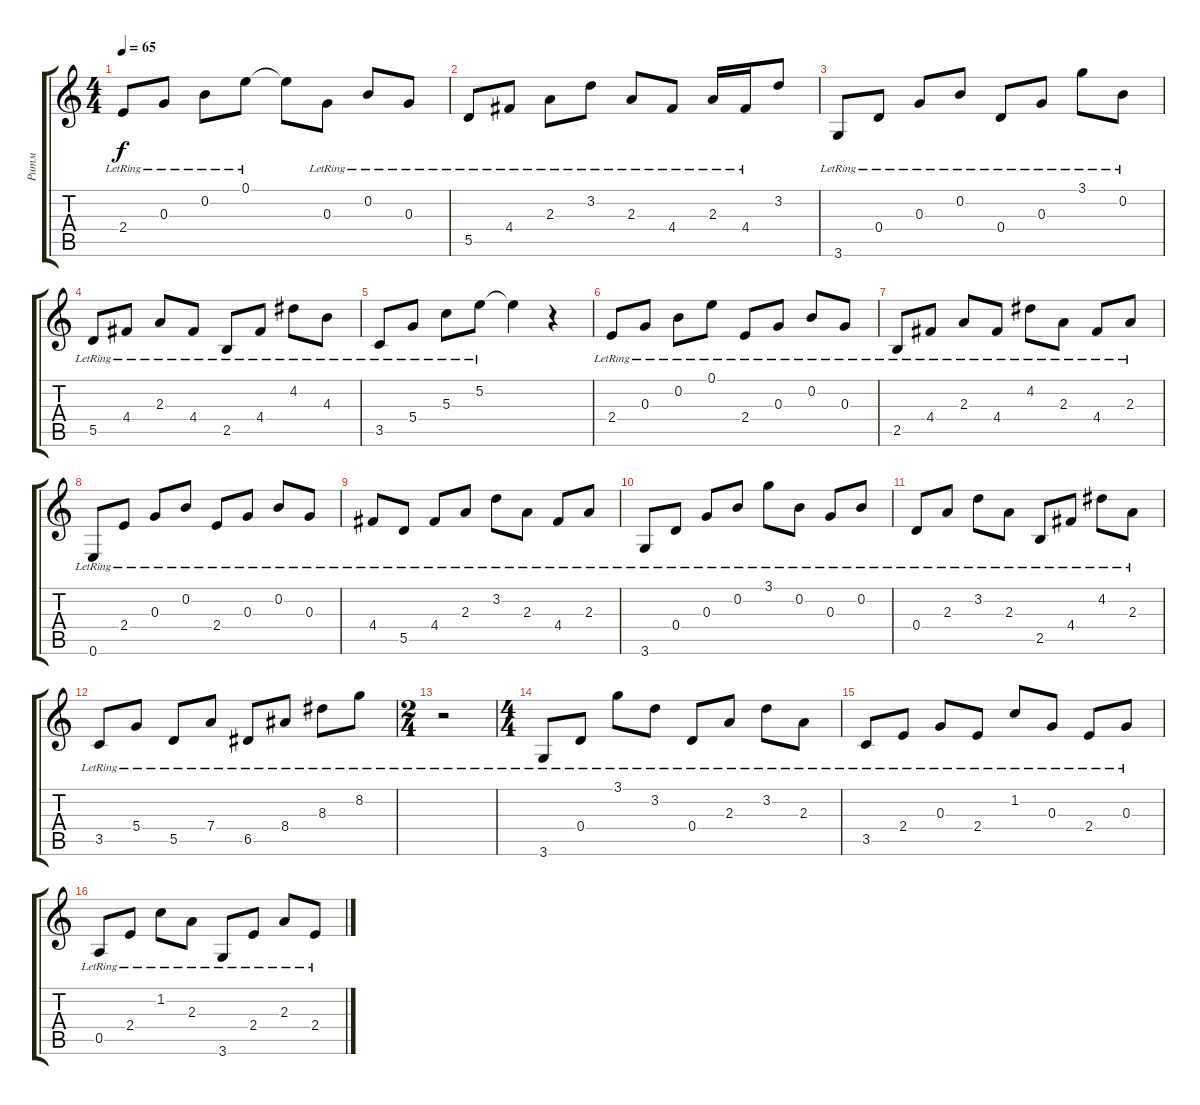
\track ("Ритм" "Ритм") {instrument electricguitarclean}
\staff {score tabs}
\tuning (E4 B3 G3 D3 A2 E2) {hide}
\ts (4 4)
\tempo 65
\clef g2
\ks c
2.4{lr}.8{dy f} 0.3{lr}.8 0.2{lr}.8 0.1{lr}.8 0.1{t}.8 0.3{lr}.8 0.2{lr}.8 0.3{lr}.8 |
5.5{lr}.8 4.4{lr}.8 2.3{lr}.8 3.2{lr}.8 2.3{lr}.8 4.4{lr}.8 2.3{lr}.16 4.4{lr}.16 3.2.8 |
3.6{lr}.8 0.4{lr}.8 0.3{lr}.8 0.2{lr}.8 0.4{lr}.8 0.3{lr}.8 3.1{lr}.8 0.2{lr}.8 |
5.5{lr}.8 4.4{lr}.8 2.3{lr}.8 4.4{lr}.8 2.5{lr}.8 4.4{lr}.8 4.2{lr}.8 4.3{lr}.8 |
3.5{lr}.8 5.4{lr}.8 5.3{lr}.8 5.2{lr}.8 5.2{t}.4 r.4 |
2.4{lr}.8 0.3{lr}.8 0.2{lr}.8 0.1{lr}.8 2.4{lr}.8 0.3{lr}.8 0.2{lr}.8 0.3{lr}.8 |
2.5{lr}.8 4.4{lr}.8 2.3{lr}.8 4.4{lr}.8 4.2{lr}.8 2.3{lr}.8 4.4{lr}.8 2.3{lr}.8 |
0.6{lr}.8 2.4{lr}.8 0.3{lr}.8 0.2{lr}.8 2.4{lr}.8 0.3{lr}.8 0.2{lr}.8 0.3{lr}.8 |
4.4{lr}.8 5.5{lr}.8 4.4{lr}.8 2.3{lr}.8 3.2{lr}.8 2.3{lr}.8 4.4{lr}.8 2.3{lr}.8 |
3.6{lr}.8 0.4{lr}.8 0.3{lr}.8 0.2{lr}.8 3.1{lr}.8 0.2{lr}.8 0.3{lr}.8 0.2{lr}.8 |
0.4{lr}.8 2.3{lr}.8 3.2{lr}.8 2.3{lr}.8 2.5{lr}.8 4.4{lr}.8 4.2{lr}.8 2.3{lr}.8 |
3.5{lr}.8 5.4{lr}.8 5.5{lr}.8 7.4{lr}.8 6.5{lr}.8 8.4{lr}.8 8.3{lr}.8 8.2{lr}.8 |
\ts (2 4)
r.2 |
\ts (4 4)
3.6{lr}.8 0.4{lr}.8 3.1{lr}.8 3.2{lr}.8 0.4{lr}.8 2.3{lr}.8 3.2{lr}.8 2.3{lr}.8 |
3.5{lr}.8 2.4{lr}.8 0.3{lr}.8 2.4{lr}.8 1.2{lr}.8 0.3{lr}.8 2.4{lr}.8 0.3{lr}.8 |
0.5{lr}.8 2.4{lr}.8 1.2{lr}.8 2.3{lr}.8 3.6{lr}.8 2.4{lr}.8 2.3{lr}.8 2.4{lr}.8
